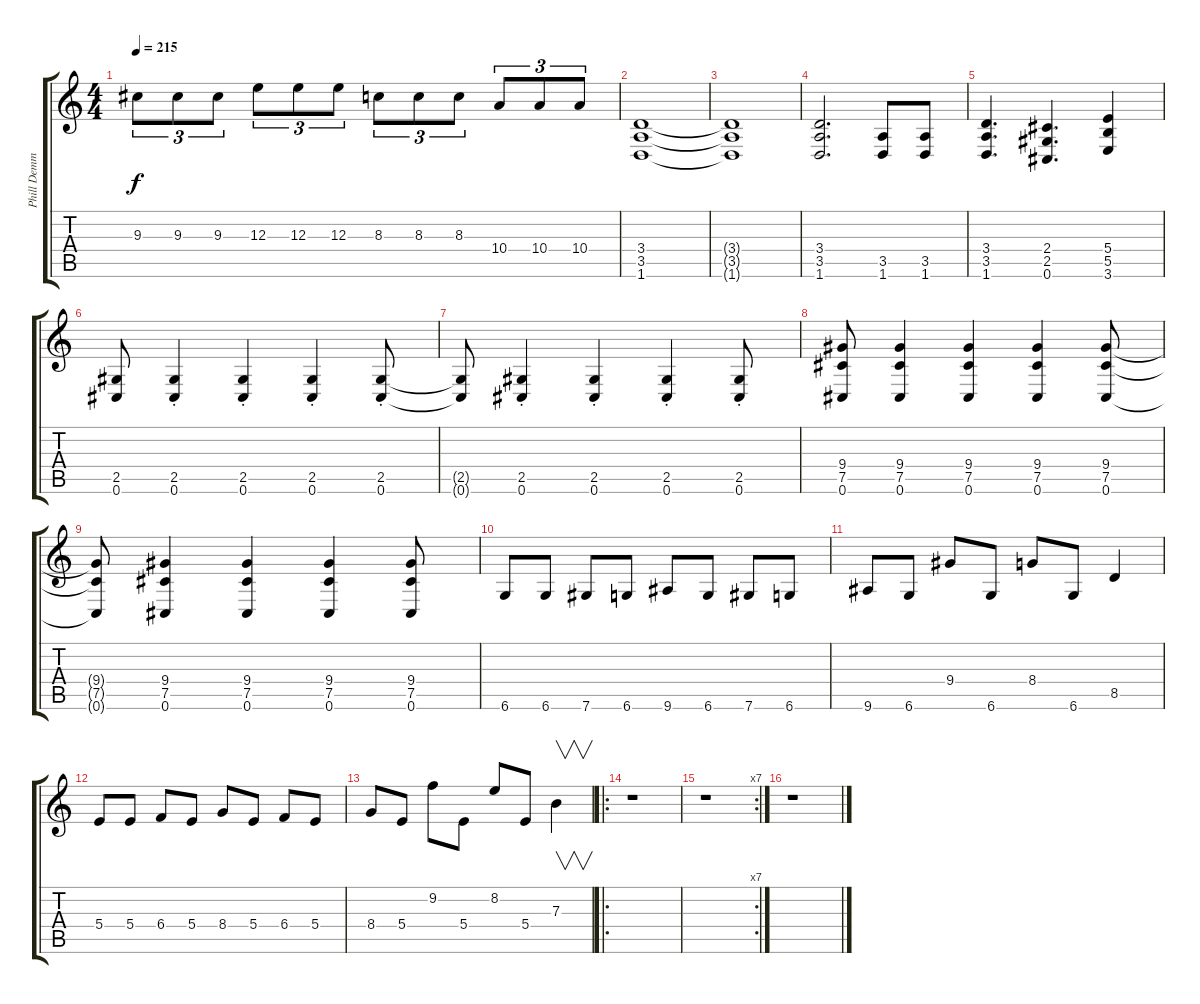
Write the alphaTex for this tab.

\track ("Phill Demmel" "Phill Demm") {instrument distortionguitar}
\staff {score tabs}
\tuning (Db4 Ab3 E3 B2 Gb2 Db2) {hide}
\ts (4 4)
\tempo 215
\clef g2
\ks c
9.3.8{tu (3 2) dy f} 9.3.8{tu (3 2)} 9.3.8{tu (3 2)} 12.3.8{tu (3 2)} 12.3.8{tu (3 2)} 12.3.8{tu (3 2)} 8.3.8{tu (3 2)} 8.3.8{tu (3 2)} 8.3.8{tu (3 2)} 10.4.8{tu (3 2)} 10.4.8{tu (3 2)} 10.4.8{tu (3 2)} |
(3.4 3.5 1.6).1 |
(3.4{t} 3.5{t} 1.6{t}).1 |
(3.4 3.5 1.6).2{d} (3.5 1.6).8 (3.5 1.6).8 |
(3.4 3.5 1.6).4{d} (2.4 2.5 0.6).4{d} (5.4 5.5 3.6).4 |
(2.5 0.6).8 (2.5{st} 0.6{st}).4 (2.5{st} 0.6{st}).4 (2.5{st} 0.6{st}).4 (2.5{st} 0.6{st}).8 |
(2.5{t} 0.6{t}).8 (2.5{st} 0.6{st}).4 (2.5{st} 0.6{st}).4 (2.5{st} 0.6{st}).4 (2.5{st} 0.6{st}).8 |
(9.4 7.5 0.6).8 (9.4 7.5 0.6).4 (9.4 7.5 0.6).4 (9.4 7.5 0.6).4 (9.4 7.5 0.6).8 |
(9.4{t} 7.5{t} 0.6{t}).8 (9.4 7.5 0.6).4 (9.4 7.5 0.6).4 (9.4 7.5 0.6).4 (9.4 7.5 0.6).8 |
6.6.8 6.6.8 7.6.8 6.6.8 9.6.8 6.6.8 7.6.8 6.6.8 |
9.6.8 6.6.8 9.4.8 6.6.8 8.4.8 6.6.8 8.5.4 |
5.4.8 5.4.8 6.4.8 5.4.8 8.4.8 5.4.8 6.4.8 5.4.8 |
8.4.8 5.4.8 9.2.8 5.4.8 8.2.8 5.4.8 7.3.4{v} |
\ro
r.1 |
\rc 7
r.1 |
r.1
